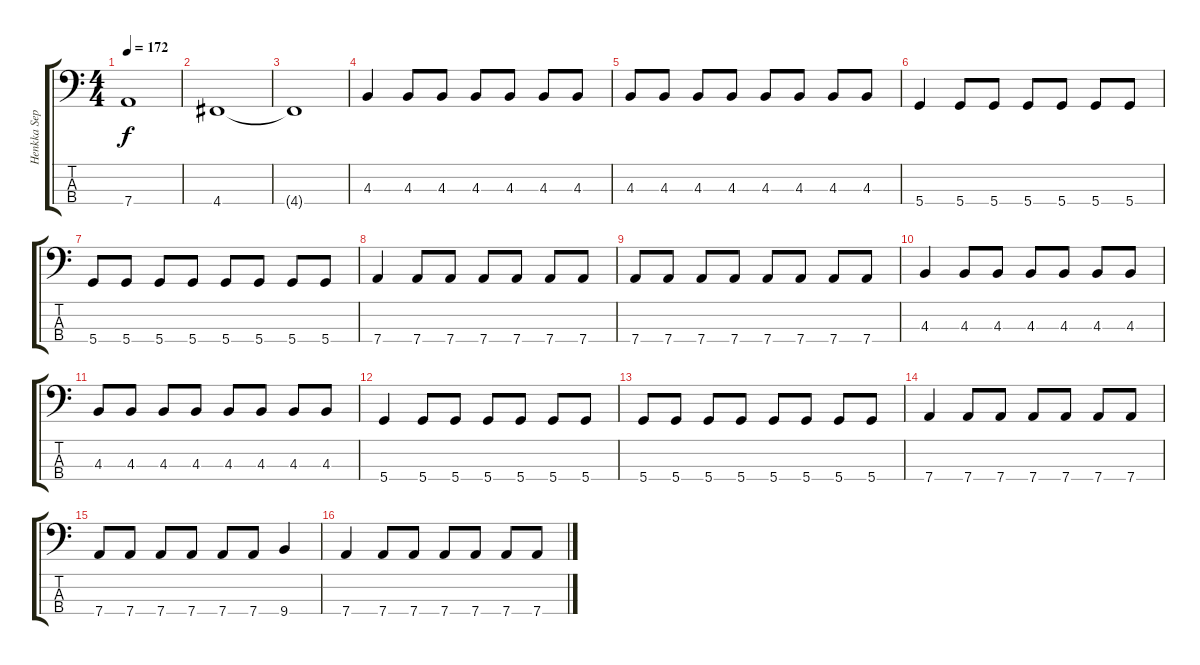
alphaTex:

\track ("Henkka Seppälä" "Henkka Sep") {instrument electricbasspick}
\staff {score tabs}
\tuning (F2 C2 G1 D1) {hide}
\ts (4 4)
\tempo 172
\clef f4
\ks c
7.4.1{dy f} |
4.4.1 |
4.4{t}.1 |
4.3.4 4.3.8 4.3.8 4.3.8 4.3.8 4.3.8 4.3.8 |
4.3.8 4.3.8 4.3.8 4.3.8 4.3.8 4.3.8 4.3.8 4.3.8 |
5.4.4 5.4.8 5.4.8 5.4.8 5.4.8 5.4.8 5.4.8 |
5.4.8 5.4.8 5.4.8 5.4.8 5.4.8 5.4.8 5.4.8 5.4.8 |
7.4.4 7.4.8 7.4.8 7.4.8 7.4.8 7.4.8 7.4.8 |
7.4.8 7.4.8 7.4.8 7.4.8 7.4.8 7.4.8 7.4.8 7.4.8 |
4.3.4 4.3.8 4.3.8 4.3.8 4.3.8 4.3.8 4.3.8 |
4.3.8 4.3.8 4.3.8 4.3.8 4.3.8 4.3.8 4.3.8 4.3.8 |
5.4.4 5.4.8 5.4.8 5.4.8 5.4.8 5.4.8 5.4.8 |
5.4.8 5.4.8 5.4.8 5.4.8 5.4.8 5.4.8 5.4.8 5.4.8 |
7.4.4 7.4.8 7.4.8 7.4.8 7.4.8 7.4.8 7.4.8 |
7.4.8 7.4.8 7.4.8 7.4.8 7.4.8 7.4.8 9.4.4 |
7.4.4 7.4.8 7.4.8 7.4.8 7.4.8 7.4.8 7.4.8
